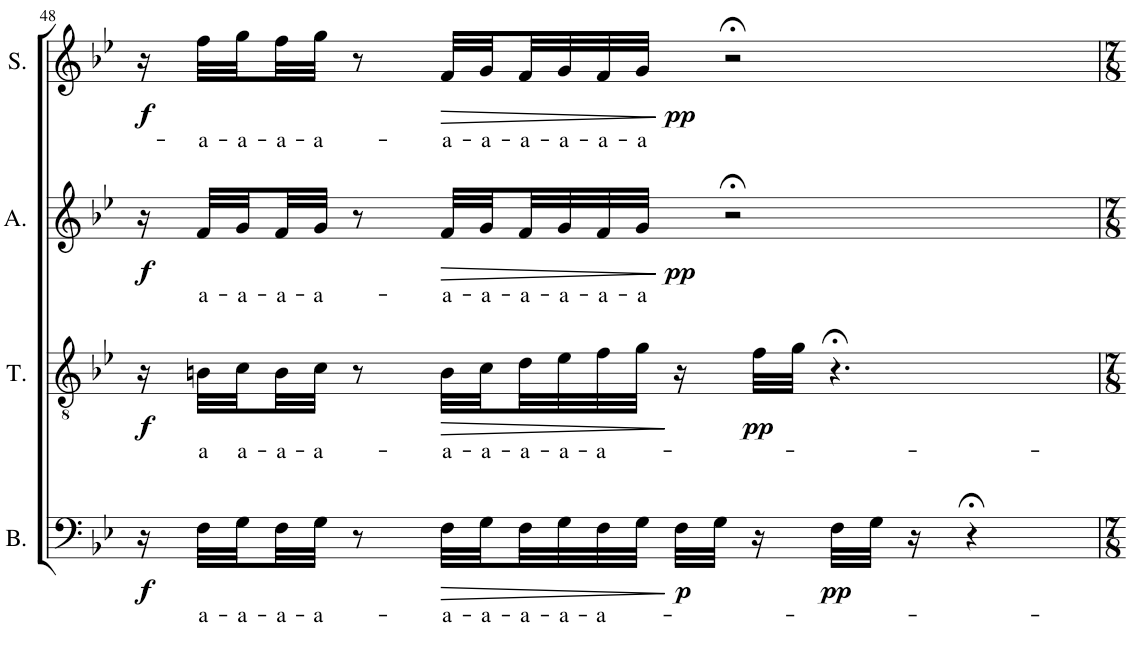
**kern	**text	**dynam	**kern	**text	**dynam	**kern	**text	**dynam	**kern	**text	**dynam
*part4	*part4	*part4	*part3	*part3	*part3	*part2	*part2	*part2	*part1	*part1	*part1
*staff4	*staff4	*staff4	*staff3	*staff3	*staff3	*staff2	*staff2	*staff2	*staff1	*staff1	*staff1
*I"Bass	*	*	*I"Tenor	*	*	*I"Alto	*	*	*I"Soprano	*	*
*I'B.	*	*	*I'T.	*	*	*I'A.	*	*	*I'S.	*	*
!!LO:PB:g=z
*clefF4	*	*	*clefGv2	*	*	*clefG2	*	*	*clefG2	*	*
*	*	*	*Trd1c2	*	*	*	*	*	*	*	*
*k[b-e-]	*	*	*k[b-e-]	*	*	*k[b-e-]	*	*	*k[b-e-]	*	*
*M4/4	*	*	*M4/4	*	*	*M4/4	*	*	*M4/4	*	*
=48	=48	=48	=48	=48	=48	=48	=48	=48	=48	=48	=48
!	!	!LO:DY:b	!	!	!LO:DY:b	!	!	!LO:DY:b	!	!	!LO:DY:b
16r	.	f	16r	.	f	16r	.	f	16r	.	f
!	!LO:LY:b	!	!	!LO:LY:b	!	!	!LO:LY:b	!	!	!LO:LY:b	!
32F\LLL	a-	.	32Bn\LLL	a	.	32f/LLL	a-	.	32ff\LLL	a-	.
!	!LO:LY:b	!	!	!LO:LY:b	!	!	!LO:LY:b	!	!	!LO:LY:b	!
32G\	-a-	.	32c\	a-	.	32g/	-a-	.	32gg\	-a-	.
!	!LO:LY:b	!	!	!LO:LY:b	!	!	!LO:LY:b	!	!	!LO:LY:b	!
32F\	-a-	.	32B\	-a-	.	32f/	-a-	.	32ff\	-a-	.
!	!LO:LY:b	!	!	!LO:LY:b	!	!	!LO:LY:b	!	!	!LO:LY:b	!
32G\JJJ	-a-	.	32c\JJJ	-a-	.	32g/JJJ	-a-	.	32gg\JJJ	-a-	.
8r	.	.	8r	.	.	8r	.	.	8r	.	.
!	!LO:LY:b	!LO:HP:b	!	!LO:LY:b	!LO:HP:b	!	!LO:LY:b	!LO:HP:b	!	!LO:LY:b	!LO:HP:b
32F\LLL	a-	>	32B\LLL	a-	>	32f/LLL	a-	>	32f/LLL	a-	>
!	!LO:LY:b	!	!	!LO:LY:b	!	!	!LO:LY:b	!	!	!LO:LY:b	!
32G\	-a-	.	32c\	-a-	.	32g/	-a-	.	32g/	-a-	.
!	!LO:LY:b	!	!	!LO:LY:b	!	!	!LO:LY:b	!	!	!LO:LY:b	!
32F\	-a-	.	32d\	-a-	.	32f/	-a-	.	32f/	-a-	.
!	!LO:LY:b	!	!	!LO:LY:b	!	!	!LO:LY:b	!	!	!LO:LY:b	!
32G\	-a-	.	32e-\	-a-	.	32g/	-a-	.	32g/	-a-	.
!	!LO:LY:b	!	!	!LO:LY:b	!	!	!LO:LY:b	!	!	!LO:LY:b	!
32F\	-a-	.	32f\	-a-	.	32f/	-a-	.	32f/	-a-	.
!	!	!	!	!	!	!	!LO:LY:b	!	!	!LO:LY:b	!
32G\JJJ	.	.	32g\JJJ	.	.	32g/JJJ	-a	.	32g/JJJ	-a	.
!	!	!LO:DY:n=1:b	!	!	!	!	!	!LO:DY:n=1:b	!	!	!LO:DY:n=1:b
32F\LLL	.	] p	16r	.	]	2r;<	.	] pp	2r;<	.	] pp
32G\JJJ	.	.	.	.	.	.	.	.	.	.	.
!	!	!	!	!	!LO:DY:b	!	!	!	!	!	!
16r	.	.	32f\LLL	.	pp	.	.	.	.	.	.
.	.	.	32g\JJJ	.	.	.	.	.	.	.	.
!	!	!LO:DY:n=2:b	!	!	!	!	!	!	!	!	!
32F\LLL	.	pp	4.r;<	.	.	.	.	.	.	.	.
32G\JJJ	.	.	.	.	.	.	.	.	.	.	.
16r	.	.	.	.	.	.	.	.	.	.	.
4r;<	.	.	.	.	.	.	.	.	.	.	.
=	=	=	=	=	=	=	=	=	=	=	=
*-	*-	*-	*-	*-	*-	*-	*-	*-	*-	*-	*-
